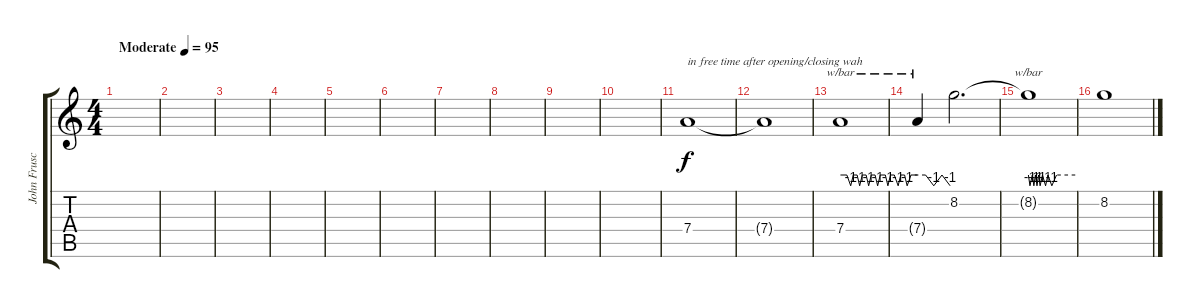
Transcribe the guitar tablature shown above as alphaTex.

\track ("John Frusciante/Guitar" "John Frusc") {instrument distortionguitar}
\staff {score tabs}
\tuning (E4 B3 G3 D3 A2 E2) {hide}
\ts (4 4)
\tempo (95 "Moderate")
\clef g2
\ks c
|
|
|
|
|
|
|
|
|
|
7.4.1{txt "in free time after opening/closing wah"} |
7.4{t}.1 |
7.4.1{tbe (custom default 0 0 5 0 8 -4 10 0 13 0 15 -4 17 0 20 0 22 -4 24 0 27 0 29 -4 31 0 35 0 37 -4 39 0 42 0 45 -4 47 0 50 0 52 -4 55 0 60 0)} |
7.4{t}.4{tbe (custom default 0 0 15 0 30 -4 45 0 60 -4)} 8.2.2{d} |
8.2{t}.1{tbe (custom default 0 0 2 -4 5 0 7 -4 9 0 11 -4 13 0 15 -4 18 0 22 -4 25 0 30 -4 36 0 60 0)} |
8.2.1
